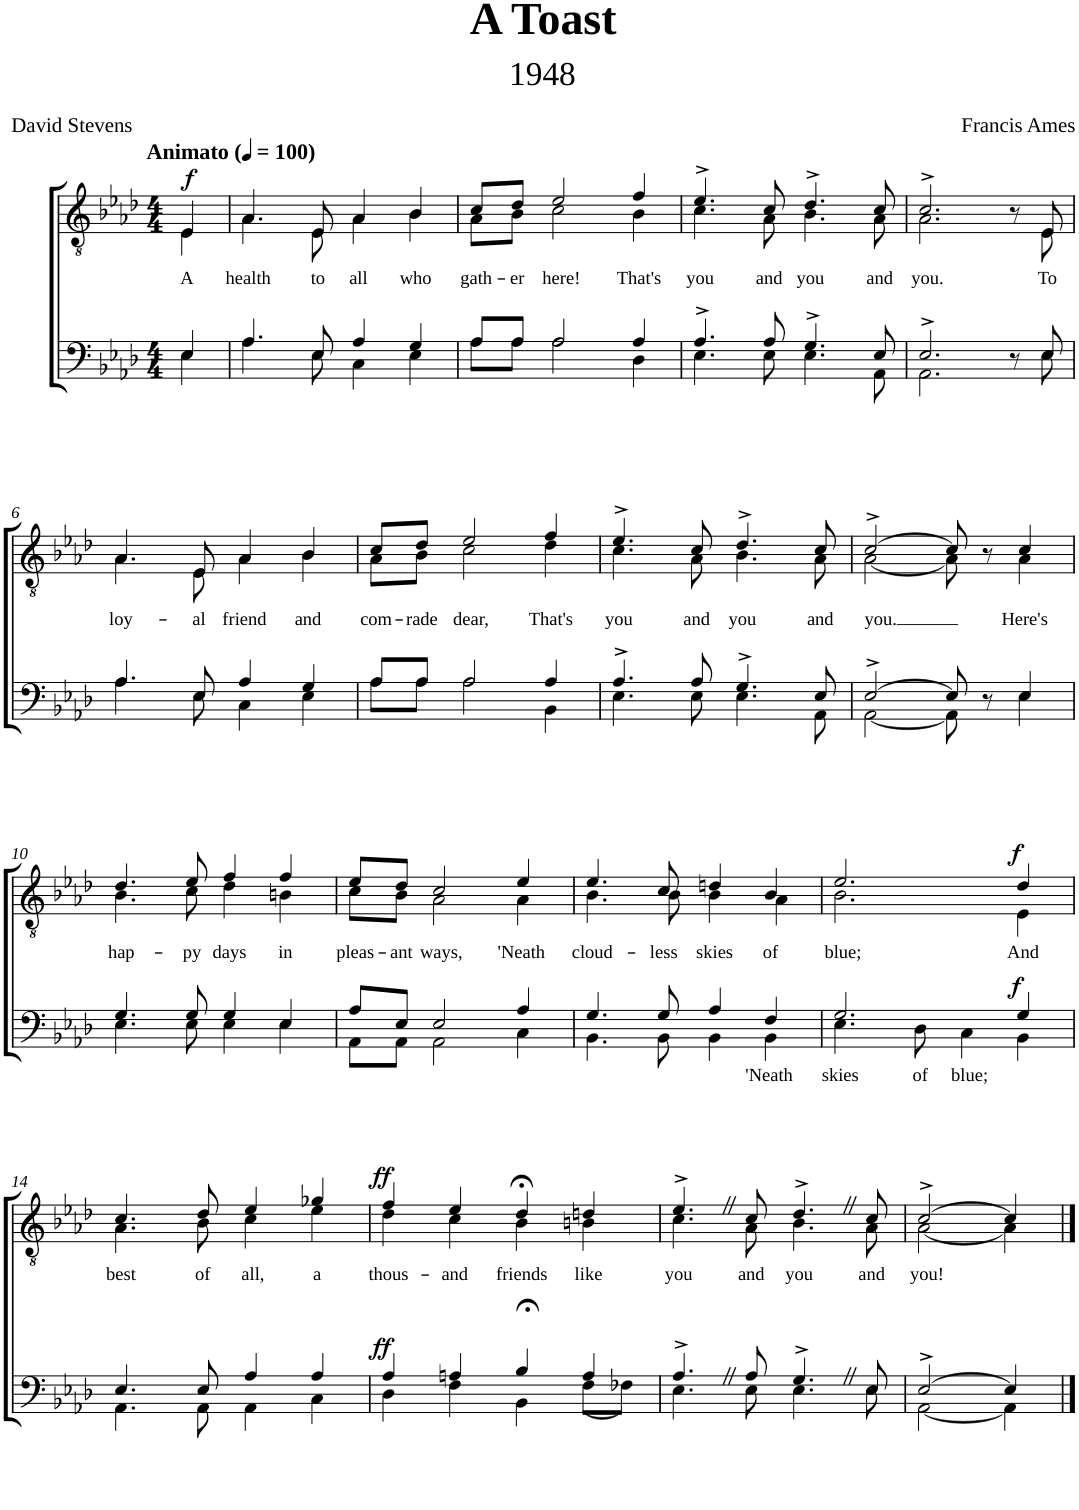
**kern	**text	**dynam	**kern	**text	**dynam
*part2	*part2	*part2	*part1	*part1	*part1
*staff2	*staff2	*staff2	*staff1	*staff1	*staff1
*I"Piano	*	*	*I"Piano	*	*
*I'Pno	*	*	*I'Pno	*	*
*clefF4	*	*	*clefGv2	*	*
*k[b-e-a-d-]	*	*	*k[b-e-a-d-]	*	*
*M4/4	*	*	*M4/4	*	*
*MM100	*	*	*MM100	*	*
=1	=1	=1	=1	=1	=1
*^	*	*	*	*	*
!	!	!	!	!LO:TX:a:B:t=Animato	!	!
!	!	!	!	!	!LO:LY:b	!LO:DY:a
*	*	*	*	*^	*	*
4E-/	4E-\	.	.	4E-/	4E-\	A	f
=2	=2	=2	=2	=2	=2	=2	=2
!	!	!	!	!	!	!LO:LY:b	!
4.A-/	4.A-\	.	.	4.A-/	4.A-\	health	.
!	!	!	!	!	!	!LO:LY:b	!
8E-/	8E-\	.	.	8E-/	8E-\	to	.
!	!	!	!	!	!	!LO:LY:b	!
4A-/	4C\	.	.	4A-/	4A-\	all	.
!	!	!	!	!	!	!LO:LY:b	!
4G/	4E-\	.	.	4B-/	4B-\	who	.
=3	=3	=3	=3	=3	=3	=3	=3
!	!	!	!	!	!	!LO:LY:b	!
8A-/L	8A-\L	.	.	8c/L	8A-\L	gath-	.
!	!	!	!	!	!	!LO:LY:b	!
8A-/J	8A-\J	.	.	8d-/J	8B-\J	-er	.
!	!	!	!	!	!	!LO:LY:b	!
2A-/	2A-\	.	.	2e-/	2c\	here!	.
!	!	!	!	!	!	!LO:LY:b	!
4A-/	4D-\	.	.	4f/	4B-\	That's	.
=4	=4	=4	=4	=4	=4	=4	=4
!	!	!	!	!	!	!LO:LY:b	!
4.A-^/	4.E-\	.	.	4.e-^/	4.c\	you	.
!	!	!	!	!	!	!LO:LY:b	!
8A-/	8E-\	.	.	8c/	8A-\	and	.
!	!	!	!	!	!	!LO:LY:b	!
4.G^/	4.E-\	.	.	4.d-^/	4.B-\	you	.
!	!	!	!	!	!	!LO:LY:b	!
8E-/	8AA-\	.	.	8c/	8A-\	and	.
=5	=5	=5	=5	=5	=5	=5	=5
!	!	!	!	!	!	!LO:LY:b	!
2.E-^/	2.AA-\	.	.	2.c^/	2.A-\	you.	.
8r	8ryy	.	.	8r	8ryy	.	.
!	!	!	!	!	!	!LO:LY:b	!
8E-/	8E-\	.	.	8E-/	8E-\	To	.
!!LO:LB:g=z	!!
=6	=6	=6	=6	=6	=6	=6	=6
!	!	!	!	!	!	!LO:LY:b	!
4.A-/	4.A-\	.	.	4.A-/	4.A-\	loy-	.
!	!	!	!	!	!	!LO:LY:b	!
8E-/	8E-\	.	.	8E-/	8E-\	-al	.
!	!	!	!	!	!	!LO:LY:b	!
4A-/	4C\	.	.	4A-/	4A-\	friend	.
!	!	!	!	!	!	!LO:LY:b	!
4G/	4E-\	.	.	4B-/	4B-\	and	.
=7	=7	=7	=7	=7	=7	=7	=7
!	!	!	!	!	!	!LO:LY:b	!
8A-/L	8A-\L	.	.	8c/L	8A-\L	com-	.
!	!	!	!	!	!	!LO:LY:b	!
8A-/J	8A-\J	.	.	8d-/J	8B-\J	-rade	.
!	!	!	!	!	!	!LO:LY:b	!
2A-/	2A-\	.	.	2e-/	2c\	dear,	.
!	!	!	!	!	!	!LO:LY:b	!
4A-/	4BB-\	.	.	4f/	4d-\	That's	.
=8	=8	=8	=8	=8	=8	=8	=8
!	!	!	!	!	!	!LO:LY:b	!
4.A-^>/	4.E-\	.	.	4.e-^/	4.c\	you	.
!	!	!	!	!	!	!LO:LY:b	!
8A-/	8E-\	.	.	8c/	8A-\	and	.
!	!	!	!	!	!	!LO:LY:b	!
4.G^/	4.E-\	.	.	4.d-^/	4.B-\	you	.
!	!	!	!	!	!	!LO:LY:b	!
8E-/	8AA-\	.	.	8c/	8A-\	and	.
=9	=9	=9	=9	=9	=9	=9	=9
!	!	!	!	!	!	!LO:LY:b	!
[2E-^/	[2AA-\	.	.	[2c^/	[2A-\	you.	.
8E-/]	8AA-\]	.	.	8c/]	8A-\]	.	.
8r	8ryy	.	.	8r	8ryy	.	.
!	!	!	!	!	!	!LO:LY:b	!
4E-/	4E-\	.	.	4c/	4A-\	Here's	.
!!LO:LB:g=z	!!
=10	=10	=10	=10	=10	=10	=10	=10
!	!	!	!	!	!	!LO:LY:b	!
4.G/	4.E-\	.	.	4.d-/	4.B-\	hap-	.
!	!	!	!	!	!	!LO:LY:b	!
8G/	8E-\	.	.	8e-/	8c\	-py	.
!	!	!	!	!	!	!LO:LY:b	!
4G/	4E-\	.	.	4f/	4d-\	days	.
!	!	!	!	!	!	!LO:LY:b	!
4E-/	4E-\	.	.	4f/	4Bn\	in	.
=11	=11	=11	=11	=11	=11	=11	=11
!	!	!	!	!	!	!LO:LY:b	!
8A-/L	8AA-\L	.	.	8e-/L	8c\L	pleas-	.
!	!	!	!	!	!	!LO:LY:b	!
8E-/J	8AA-\J	.	.	8d-/J	8B-\J	-ant	.
!	!	!	!	!	!	!LO:LY:b	!
2E-/	2AA-\	.	.	2c/	2A-\	ways,	.
!	!	!	!	!	!	!LO:LY:b	!
4A-/	4C\	.	.	4e-/	4A-\	'Neath	.
=12	=12	=12	=12	=12	=12	=12	=12
!	!	!	!	!	!	!LO:LY:b	!
4.G/	4.BB-\	.	.	4.e-/	4.B-\	cloud-	.
!	!	!	!	!	!	!LO:LY:b	!
8G/	8BB-\	.	.	8c/	8B-\	-less	.
!	!	!	!	!	!	!LO:LY:b	!
4A-/	4BB-\	.	.	4dn/	4B-\	skies	.
!	!	!LO:LY:b	!	!	!	!LO:LY:b	!
4F/	4BB-\	'Neath	.	4B-/	4A-\	of	.
=13	=13	=13	=13	=13	=13	=13	=13
!	!	!LO:LY:b	!	!	!	!LO:LY:b	!
2.G/	4.E-\	skies	.	2.e-/	2.B-\	blue;	.
!	!	!LO:LY:b	!	!	!	!	!
.	8D-\	of	.	.	.	.	.
!	!	!LO:LY:b	!	!	!	!	!
.	4C\	blue;	.	.	.	.	.
!	!	!	!LO:DY:a	!	!	!LO:LY:b	!LO:DY:a
4G/	4BB-\	.	f	4d-/	4E-\	And	f
!!LO:LB:g=z	!!
=14	=14	=14	=14	=14	=14	=14	=14
!	!	!	!	!	!	!LO:LY:b	!
4.E-/	4.AA-\	.	.	4.c/	4.A-\	best	.
!	!	!	!	!	!	!LO:LY:b	!
8E-/	8AA-\	.	.	8d-/	8B-\	of	.
!	!	!	!	!	!	!LO:LY:b	!
4A-/	4AA-\	.	.	4e-/	4c\	all,	.
!	!	!	!	!	!	!LO:LY:b	!
4A-/	4C\	.	.	4g-X/	4e-\	a	.
=15	=15	=15	=15	=15	=15	=15	=15
!	!	!	!LO:DY:a	!	!	!LO:LY:b	!LO:DY:a
4A-/	4D-\	.	ff	4f/	4d-\	thous-	ff
!	!	!	!	!	!	!LO:LY:b	!
4An/	4F\	.	.	4e-/	4c\	-and	.
!	!	!	!	!	!	!LO:LY:b	!
4B-;</	4BB-\	.	.	4d-;</	4B-\	friends	.
!	!	!	!	!	!	!LO:LY:b	!
4A/	(8F\L	.	.	4dn/	4Bn\	like	.
.	8F-X\J)	.	.	.	.	.	.
=16	=16	=16	=16	=16	=16	=16	=16
!	!	!	!	!	!	!LO:LY:b	!
4.A-^Z/	4.E-\	.	.	4.e-^Z/	4.c\	you	.
!	!	!	!	!	!	!LO:LY:b	!
8A-/	8E-\	.	.	8c/	8A-\	and	.
!	!	!	!	!	!	!LO:LY:b	!
4.G^Z/	4.E-\	.	.	4.d-^Z/	4.B-\	you	.
!	!	!	!	!	!	!LO:LY:b	!
8E-/	8E-\	.	.	8c/	8A-\	and	.
=17	=17	=17	=17	=17	=17	=17	=17
!	!	!	!	!	!	!LO:LY:b	!
[2E-^/	[2AA-\	.	.	[2c^/	[2A-\	you!	.
4E-/]	4AA-\]	.	.	4c/]	4A-\]	.	.
*v	*v	*	*	*	*	*	*
*	*	*	*v	*v	*	*
==	==	==	==	==	==
*-	*-	*-	*-	*-	*-
